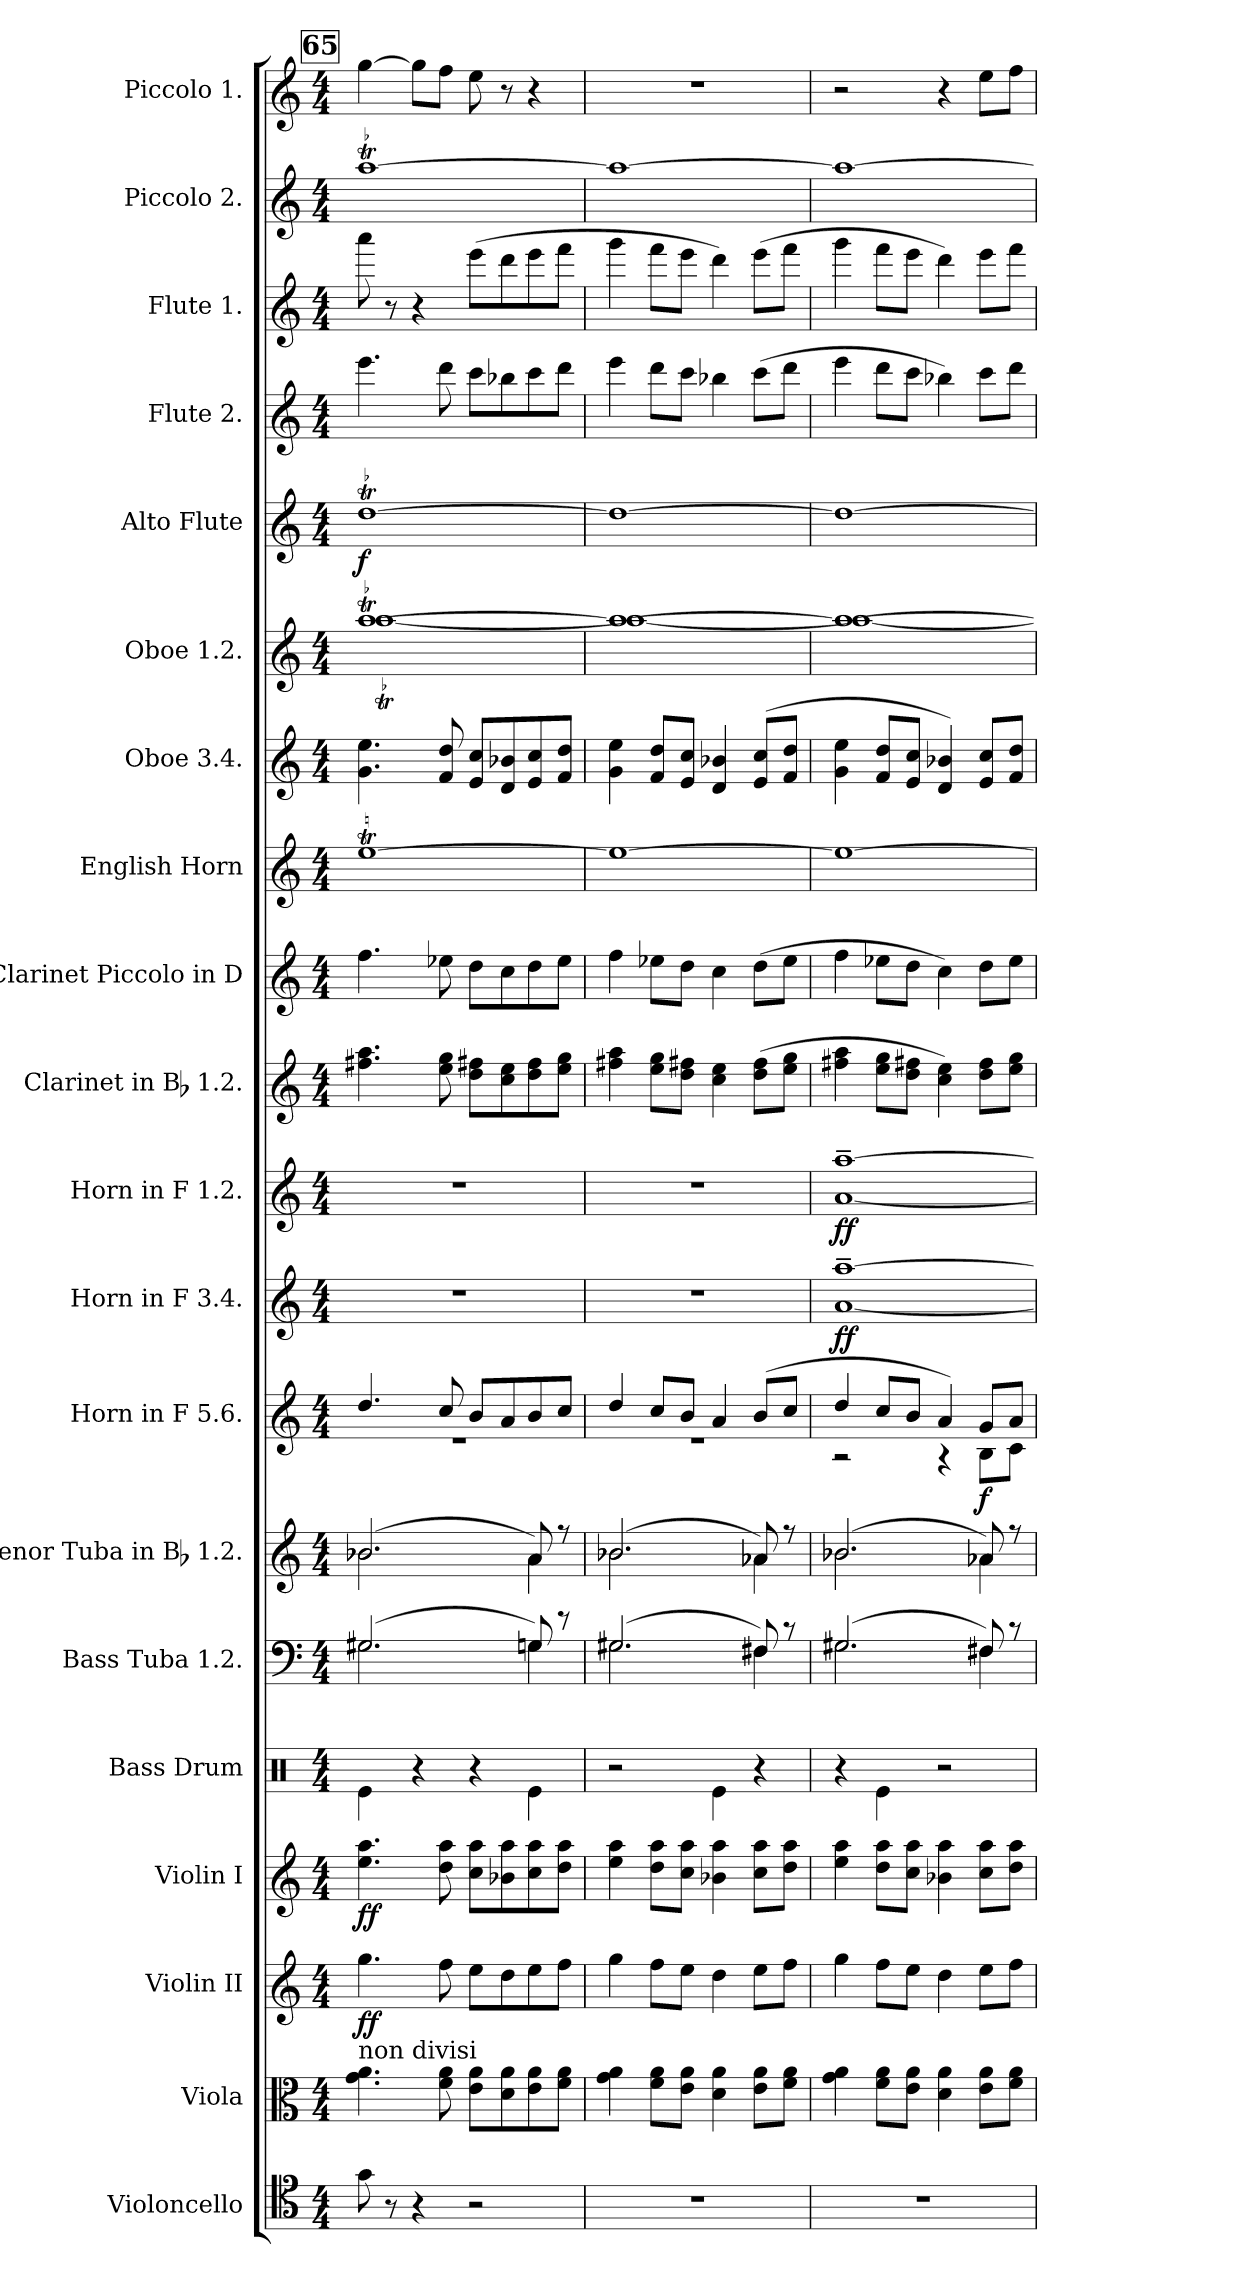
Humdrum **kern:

**kern	**kern	**kern	**dynam	**kern	**dynam	**kern	**kern	**kern	**kern	**dynam	**kern	**dynam	**kern	**dynam	**kern	**kern	**kern	**kern	**kern	**kern	**dynam	**kern	**kern	**kern	**kern
*part20	*part19	*part18	*part18	*part17	*part17	*part16	*part15	*part14	*part13	*part13	*part12	*part12	*part11	*part11	*part10	*part9	*part8	*part7	*part6	*part5	*part5	*part4	*part3	*part2	*part1
*staff20	*staff19	*staff18	*staff18	*staff17	*staff17	*staff16	*staff15	*staff14	*staff13	*staff13	*staff12	*staff12	*staff11	*staff11	*staff10	*staff9	*staff8	*staff7	*staff6	*staff5	*staff5	*staff4	*staff3	*staff2	*staff1
*I"Violoncello	*I"Viola	*I"Violin II	*	*I"Violin I	*	*I"Bass Drum	*I"Bass Tuba 1.2.	*I"Tenor Tuba in Bb 1.2.	*I"Horn in F 5.6.	*	*I"Horn in F 3.4.	*	*I"Horn in F 1.2.	*	*I"Clarinet in Bb 1.2.	*I"Clarinet Piccolo in D	*I"English Horn	*I"Oboe 3.4.	*I"Oboe 1.2.	*I"Alto Flute	*	*I"Flute 2.	*I"Flute 1.	*I"Piccolo 2.	*I"Piccolo 1.
*I'Vc.	*I'Vla.	*I'Vln. II	*	*I'Vln. I	*	*I'B. D.	*I'Bass Tba.	*I'T. Tba.	*I'Hn.	*	*I'Hn.	*	*I'Hn.	*	*I'Cl.	*	*I'Eng. Hn.	*I'Ob.	*I'Ob.	*	*	*I'Fl.	*I'Fl.	*I'Picc.	*I'Picc.
*clefC4	*clefC3	*clefG2	*	*clefG2	*	*clefX	*clefF4	*clefG2	*clefG2	*	*clefG2	*	*clefG2	*	*clefG2	*clefG2	*clefG2	*clefG2	*clefG2	*clefG2	*	*clefG2	*clefG2	*clefG2	*clefG2
*	*	*	*	*	*	*	*	*ITrd1c2	*ITrd4c7	*	*ITrd4c7	*	*ITrd4c7	*	*ITrd1c2	*ITrd-1c-2	*ITrd4c7	*	*	*ITrd3c5	*	*	*	*ITrd-7c-12	*ITrd-7c-12
*k[]	*k[]	*k[]	*	*k[]	*	*k[]	*k[]	*k[b-e-]	*k[b-]	*	*k[b-]	*	*k[b-]	*	*k[b-e-]	*k[f#c#]	*k[b-]	*k[]	*k[]	*k[f#]	*	*k[]	*k[]	*k[]	*k[]
*M4/4	*M4/4	*M4/4	*	*M4/4	*	*M4/4	*M4/4	*M4/4	*M4/4	*	*M4/4	*	*M4/4	*	*M4/4	*M4/4	*M4/4	*M4/4	*M4/4	*M4/4	*	*M4/4	*M4/4	*M4/4	*M4/4
!!LO:REH:place=s1:t=65
=66	=66	=66	=66	=66	=66	=66	=66	=66	=66	=66	=66	=66	=66	=66	=66	=66	=66	=66	=66	=66	=66	=66	=66	=66	=66
*	*	*	*	*	*	*	*^	*^	*^	*	*	*	*	*	*	*	*	*	*^	*	*	*	*	*	*
!	!LO:TX:a:t=non divisi	!	!	!	!	!	!	!	!	!	!	!	!	!	!	!	!	!	!	!	!	!	!	!	!	!	!	!	!
!	!	!	!	!	!	!	!	!	!	!	!	!	!	!	!	!	!	!	!	!	!	!LO:TR:acc=-	!LO:TR:acc=-	!LO:TR:acc=-	!	!	!	!LO:TR:acc=-	!
8g	4.g 4.a	4.gg	ff	4.ee 4.aa	ff	4Re\	(2.G#X	2.G#X	(2.a-X	2.a-X	4.g	1r	.	1r	.	1r	.	4.een 4.gg	4.gg	[1aT	4.g 4.ee	[1aat	[1aat	[1aT	f	4.eee	8aaa	[1aaaT<	[4ggg
8r	.	.	.	.	.	.	.	.	.	.	.	.	.	.	.	.	.	.	.	.	.	.	.	.	.	.	8r	.	.
4r	.	.	.	.	.	4r	.	.	.	.	.	.	.	.	.	.	.	.	.	.	.	.	.	.	.	.	4r	.	8gggL]
.	8f 8a	8ff	.	8dd 8aa	.	.	.	.	.	.	8f	.	.	.	.	.	.	8dd 8ff	8ffn	.	8f 8dd	.	.	.	.	8ddd	.	.	8fffJ
2r	8e 8aL	8eeL	.	8cc 8aaL	.	4r	.	.	.	.	8eL	.	.	.	.	.	.	8cc 8eenL	8eeL	.	8e 8ccL	.	.	.	.	8cccL	(8eeeL	.	8eee
.	8d 8a	8dd	.	8b-X 8aa	.	.	.	.	.	.	8d	.	.	.	.	.	.	8b- 8dd	8dd	.	8d 8b-X	.	.	.	.	8bb-X	8ddd	.	8r
.	8e 8a	8ee	.	8cc 8aa	.	4Re\	8Gn)	4Gn	8g)	4g	8e	.	.	.	.	.	.	8cc 8ee	8ee	.	8e 8cc	.	.	.	.	8ccc	8eee	.	4r
.	8f 8aJ	8ffJ	.	8dd 8aaJ	.	.	8r	.	8r	.	8fJ	.	.	.	.	.	.	8dd 8ffJ	8ffJ	.	8f 8ddJ	.	.	.	.	8dddJ	8fffJ	.	.
=67	=67	=67	=67	=67	=67	=67	=67	=67	=67	=67	=67	=67	=67	=67	=67	=67	=67	=67	=67	=67	=67	=67	=67	=67	=67	=67	=67	=67	=67
1r	4g 4a	4gg	.	4ee 4aa	.	2r	(2.G#X	2.G#X	(2.a-X	2.a-X	4g	1r	.	1r	.	1r	.	4een 4gg	4gg	1a_	4g 4ee	1aa_	1aa_	1a_	.	4eee	4ggg	1aaa_	1r
.	8f 8aL	8ffL	.	8dd 8aaL	.	.	.	.	.	.	8fL	.	.	.	.	.	.	8dd 8ffL	8ffnL	.	8f 8ddL	.	.	.	.	8dddL	8fffL	.	.
.	8e 8aJ	8eeJ	.	8cc 8aaJ	.	.	.	.	.	.	8eJ	.	.	.	.	.	.	8cc 8eenJ	8eeJ	.	8e 8ccJ	.	.	.	.	8cccJ	8eeeJ	.	.
.	4d 4a	4dd	.	4b-X 4aa	.	4Re\	.	.	.	.	4d	.	.	.	.	.	.	4b- 4dd	4dd	.	4d 4b-X	.	.	.	.	4bb-X	4ddd)	.	.
.	8e 8aL	8eeL	.	8cc 8aaL	.	4r	8F#X)	4F#X	8g-X)	4g-X	(8eL	.	.	.	.	.	.	(8cc 8eeL	(8eeL	.	(8e 8ccL	.	.	.	.	(8cccL	(8eeeL	.	.
.	8f 8aJ	8ffJ	.	8dd 8aaJ	.	.	8r	.	8r	.	8fJ	.	.	.	.	.	.	8dd 8ffJ	8ffJ	.	8f 8ddJ	.	.	.	.	8dddJ	8fffJ	.	.
=68	=68	=68	=68	=68	=68	=68	=68	=68	=68	=68	=68	=68	=68	=68	=68	=68	=68	=68	=68	=68	=68	=68	=68	=68	=68	=68	=68	=68	=68
1r	4g 4a	4gg	.	4ee 4aa	.	4r	(2.G#X	2.G#X	(2.a-X	2.a-X	4g	2r	.	[1d~ [1dd~	ff	[1d~ [1dd~	ff	4een 4gg	4gg	1a_	4g 4ee	1aa_	1aa_	1a_	.	4eee	4ggg	1aaa_	2r
.	8f 8aL	8ffL	.	8dd 8aaL	.	4Re\	.	.	.	.	8fL	.	.	.	.	.	.	8dd 8ffL	8ffnL	.	8f 8ddL	.	.	.	.	8dddL	8fffL	.	.
.	8e 8aJ	8eeJ	.	8cc 8aaJ	.	.	.	.	.	.	8eJ	.	.	.	.	.	.	8cc 8eenJ	8eeJ	.	8e 8ccJ	.	.	.	.	8cccJ	8eeeJ	.	.
.	4d 4a	4dd	.	4b-X 4aa	.	2r	.	.	.	.	4d)	4r	.	.	.	.	.	4b- 4dd)	4dd)	.	4d 4b-X)	.	.	.	.	4bb-X)	4ddd)	.	4r
.	8e 8aL	8eeL	.	8cc 8aaL	.	.	8F#X)	4F#X	8g-X)	4g-X	8cL	8EL	f	.	.	.	.	8cc 8eeL	8eeL	.	8e 8ccL	.	.	.	.	8cccL	8eeeL	.	8eeeL
.	8f 8aJ	8ffJ	.	8dd 8aaJ	.	.	8r	.	8r	.	8dJ	8FJ	.	.	.	.	.	8dd 8ffJ	8ffJ	.	8f 8ddJ	.	.	.	.	8dddJ	8fffJ	.	8fffJ
*	*	*	*	*	*	*	*v	*v	*	*	*v	*v	*	*	*	*	*	*	*	*	*	*v	*v	*	*	*	*	*	*
*	*	*	*	*	*	*	*	*v	*v	*	*	*	*	*	*	*	*	*	*	*	*	*	*	*	*	*
=	=	=	=	=	=	=	=	=	=	=	=	=	=	=	=	=	=	=	=	=	=	=	=	=	=
*-	*-	*-	*-	*-	*-	*-	*-	*-	*-	*-	*-	*-	*-	*-	*-	*-	*-	*-	*-	*-	*-	*-	*-	*-	*-
